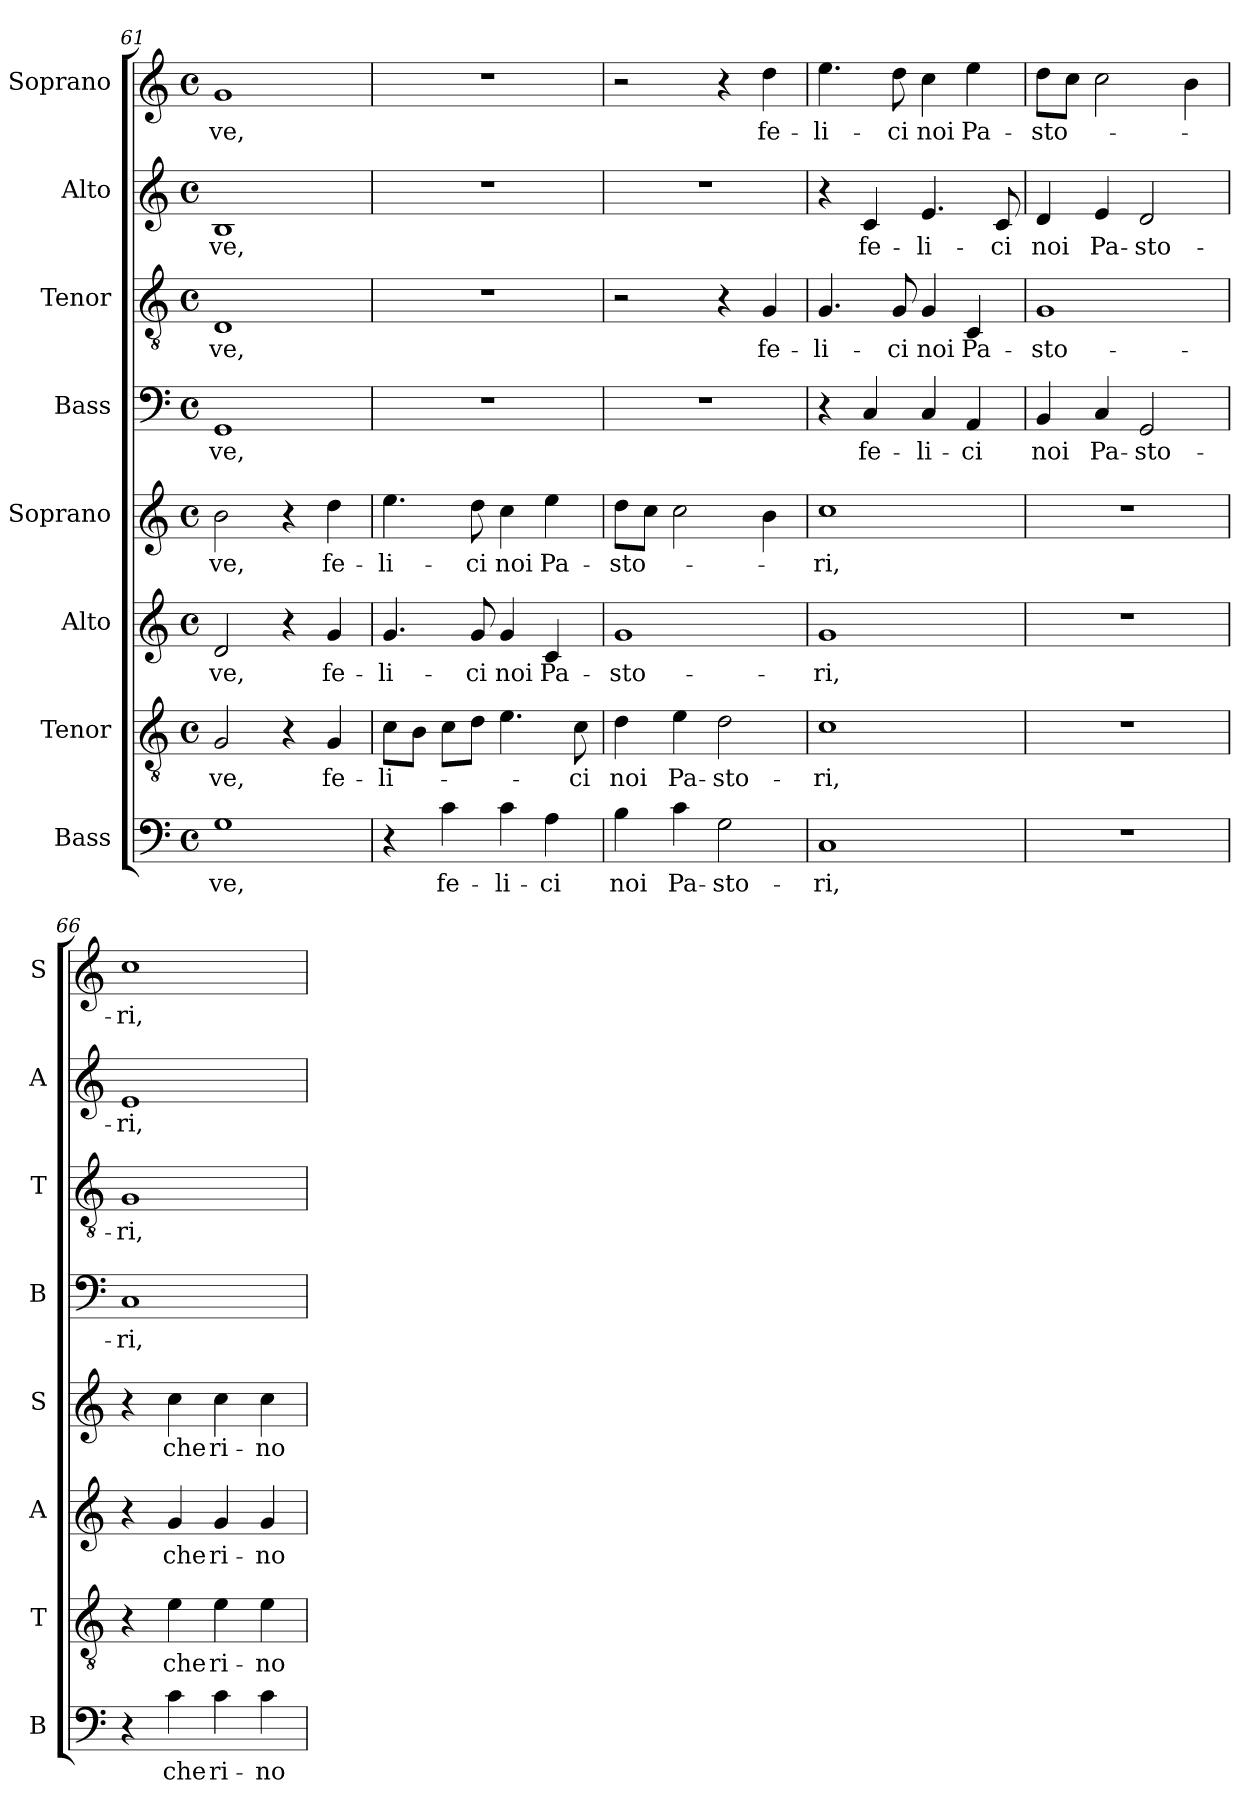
**kern	**text	**kern	**text	**kern	**text	**kern	**text	**kern	**text	**kern	**text	**kern	**text	**kern	**text
*part8	*part8	*part7	*part7	*part6	*part6	*part5	*part5	*part4	*part4	*part3	*part3	*part2	*part2	*part1	*part1
*staff8	*staff8	*staff7	*staff7	*staff6	*staff6	*staff5	*staff5	*staff4	*staff4	*staff3	*staff3	*staff2	*staff2	*staff1	*staff1
*I"Bass	*	*I"Tenor	*	*I"Alto	*	*I"Soprano	*	*I"Bass	*	*I"Tenor	*	*I"Alto	*	*I"Soprano	*
*I'B	*	*I'T	*	*I'A	*	*I'S	*	*I'B	*	*I'T	*	*I'A	*	*I'S	*
!!LO:PB:g=z
*clefF4	*	*clefGv2	*	*clefG2	*	*clefG2	*	*clefF4	*	*clefGv2	*	*clefG2	*	*clefG2	*
*k[]	*	*k[]	*	*k[]	*	*k[]	*	*k[]	*	*k[]	*	*k[]	*	*k[]	*
*C:	*	*C:	*	*C:	*	*C:	*	*C:	*	*C:	*	*C:	*	*C:	*
*M4/4	*	*M4/4	*	*M4/4	*	*M4/4	*	*M4/4	*	*M4/4	*	*M4/4	*	*M4/4	*
*met(c)	*	*met(c)	*	*met(c)	*	*met(c)	*	*met(c)	*	*met(c)	*	*met(c)	*	*met(c)	*
=61	=61	=61	=61	=61	=61	=61	=61	=61	=61	=61	=61	=61	=61	=61	=61
!	!LO:LY:b	!	!LO:LY:b	!	!LO:LY:b	!	!LO:LY:b	!	!LO:LY:b	!	!LO:LY:b	!	!LO:LY:b	!	!LO:LY:b
1G	-ve,	2G/	-ve,	2d/	-ve,	2b\	-ve,	1GG	-ve,	1D	-ve,	1B	-ve,	1g	-ve,
.	.	4r	.	4r	.	4r	.	.	.	.	.	.	.	.	.
!	!	!	!LO:LY:b	!	!LO:LY:b	!	!LO:LY:b	!	!	!	!	!	!	!	!
.	.	4G/	fe-	4g/	fe-	4dd\	fe-	.	.	.	.	.	.	.	.
=62	=62	=62	=62	=62	=62	=62	=62	=62	=62	=62	=62	=62	=62	=62	=62
!	!	!	!LO:LY:b	!	!LO:LY:b	!	!LO:LY:b	!	!	!	!	!	!	!	!
4r	.	8c\L	-li-	4.g/	-li-	4.ee\	-li-	1r	.	1r	.	1r	.	1r	.
.	.	8B\J	.	.	.	.	.	.	.	.	.	.	.	.	.
!	!LO:LY:b	!	!	!	!	!	!	!	!	!	!	!	!	!	!
4c\	fe-	8c\L	.	.	.	.	.	.	.	.	.	.	.	.	.
!	!	!	!	!	!LO:LY:b	!	!LO:LY:b	!	!	!	!	!	!	!	!
.	.	8d\J	.	8g/	-ci	8dd\	-ci	.	.	.	.	.	.	.	.
!	!LO:LY:b	!	!	!	!LO:LY:b	!	!LO:LY:b	!	!	!	!	!	!	!	!
4c\	-li-	4.e\	.	4g/	noi	4cc\	noi	.	.	.	.	.	.	.	.
!	!LO:LY:b	!	!	!	!LO:LY:b	!	!LO:LY:b	!	!	!	!	!	!	!	!
4A\	-ci	.	.	4c/	Pa-	4ee\	Pa-	.	.	.	.	.	.	.	.
!	!	!	!LO:LY:b	!	!	!	!	!	!	!	!	!	!	!	!
.	.	8c\	-ci	.	.	.	.	.	.	.	.	.	.	.	.
=63	=63	=63	=63	=63	=63	=63	=63	=63	=63	=63	=63	=63	=63	=63	=63
!	!LO:LY:b	!	!LO:LY:b	!	!LO:LY:b	!	!LO:LY:b	!	!	!	!	!	!	!	!
4B\	noi	4d\	noi	1g	-sto-	8dd\L	-sto-	1r	.	2r	.	1r	.	2r	.
.	.	.	.	.	.	8cc\J	.	.	.	.	.	.	.	.	.
!	!LO:LY:b	!	!LO:LY:b	!	!	!	!	!	!	!	!	!	!	!	!
4c\	Pa-	4e\	Pa-	.	.	2cc\	.	.	.	.	.	.	.	.	.
!	!LO:LY:b	!	!LO:LY:b	!	!	!	!	!	!	!	!	!	!	!	!
2G\	-sto-	2d\	-sto-	.	.	.	.	.	.	4r	.	.	.	4r	.
!	!	!	!	!	!	!	!	!	!	!	!LO:LY:b	!	!	!	!LO:LY:b
.	.	.	.	.	.	4b\	.	.	.	4G/	fe-	.	.	4dd\	fe-
=64	=64	=64	=64	=64	=64	=64	=64	=64	=64	=64	=64	=64	=64	=64	=64
!	!LO:LY:b	!	!LO:LY:b	!	!LO:LY:b	!	!LO:LY:b	!	!	!	!LO:LY:b	!	!	!	!LO:LY:b
1C	-ri,	1c	-ri,	1g	-ri,	1cc	-ri,	4r	.	4.G/	-li-	4r	.	4.ee\	-li-
!	!	!	!	!	!	!	!	!	!LO:LY:b	!	!	!	!LO:LY:b	!	!
.	.	.	.	.	.	.	.	4C/	fe-	.	.	4c/	fe-	.	.
!	!	!	!	!	!	!	!	!	!	!	!LO:LY:b	!	!	!	!LO:LY:b
.	.	.	.	.	.	.	.	.	.	8G/	-ci	.	.	8dd\	-ci
!	!	!	!	!	!	!	!	!	!LO:LY:b	!	!LO:LY:b	!	!LO:LY:b	!	!LO:LY:b
.	.	.	.	.	.	.	.	4C/	-li-	4G/	noi	4.e/	-li-	4cc\	noi
!	!	!	!	!	!	!	!	!	!LO:LY:b	!	!LO:LY:b	!	!	!	!LO:LY:b
.	.	.	.	.	.	.	.	4AA/	-ci	4C/	Pa-	.	.	4ee\	Pa-
!	!	!	!	!	!	!	!	!	!	!	!	!	!LO:LY:b	!	!
.	.	.	.	.	.	.	.	.	.	.	.	8c/	-ci	.	.
=65	=65	=65	=65	=65	=65	=65	=65	=65	=65	=65	=65	=65	=65	=65	=65
!	!	!	!	!	!	!	!	!	!LO:LY:b	!	!LO:LY:b	!	!LO:LY:b	!	!LO:LY:b
1r	.	1r	.	1r	.	1r	.	4BB/	noi	1G	-sto-	4d/	noi	8dd\L	-sto-
.	.	.	.	.	.	.	.	.	.	.	.	.	.	8cc\J	.
!	!	!	!	!	!	!	!	!	!LO:LY:b	!	!	!	!LO:LY:b	!	!
.	.	.	.	.	.	.	.	4C/	Pa-	.	.	4e/	Pa-	2cc\	.
!	!	!	!	!	!	!	!	!	!LO:LY:b	!	!	!	!LO:LY:b	!	!
.	.	.	.	.	.	.	.	2GG/	-sto-	.	.	2d/	-sto-	.	.
.	.	.	.	.	.	.	.	.	.	.	.	.	.	4b\	.
=66	=66	=66	=66	=66	=66	=66	=66	=66	=66	=66	=66	=66	=66	=66	=66
!	!	!	!	!	!	!	!	!	!LO:LY:b	!	!LO:LY:b	!	!LO:LY:b	!	!LO:LY:b
4r	.	4r	.	4r	.	4r	.	1C	-ri,	1G	-ri,	1e	-ri,	1cc	-ri,
!	!LO:LY:b	!	!LO:LY:b	!	!LO:LY:b	!	!LO:LY:b	!	!	!	!	!	!	!	!
4c\	che	4e\	che	4g/	che	4cc\	che	.	.	.	.	.	.	.	.
!	!LO:LY:b	!	!LO:LY:b	!	!LO:LY:b	!	!LO:LY:b	!	!	!	!	!	!	!	!
4c\	ri-	4e\	ri-	4g/	ri-	4cc\	ri-	.	.	.	.	.	.	.	.
!	!LO:LY:b	!	!LO:LY:b	!	!LO:LY:b	!	!LO:LY:b	!	!	!	!	!	!	!	!
4c\	-no-	4e\	-no-	4g/	-no-	4cc\	-no-	.	.	.	.	.	.	.	.
=	=	=	=	=	=	=	=	=	=	=	=	=	=	=	=
*-	*-	*-	*-	*-	*-	*-	*-	*-	*-	*-	*-	*-	*-	*-	*-
